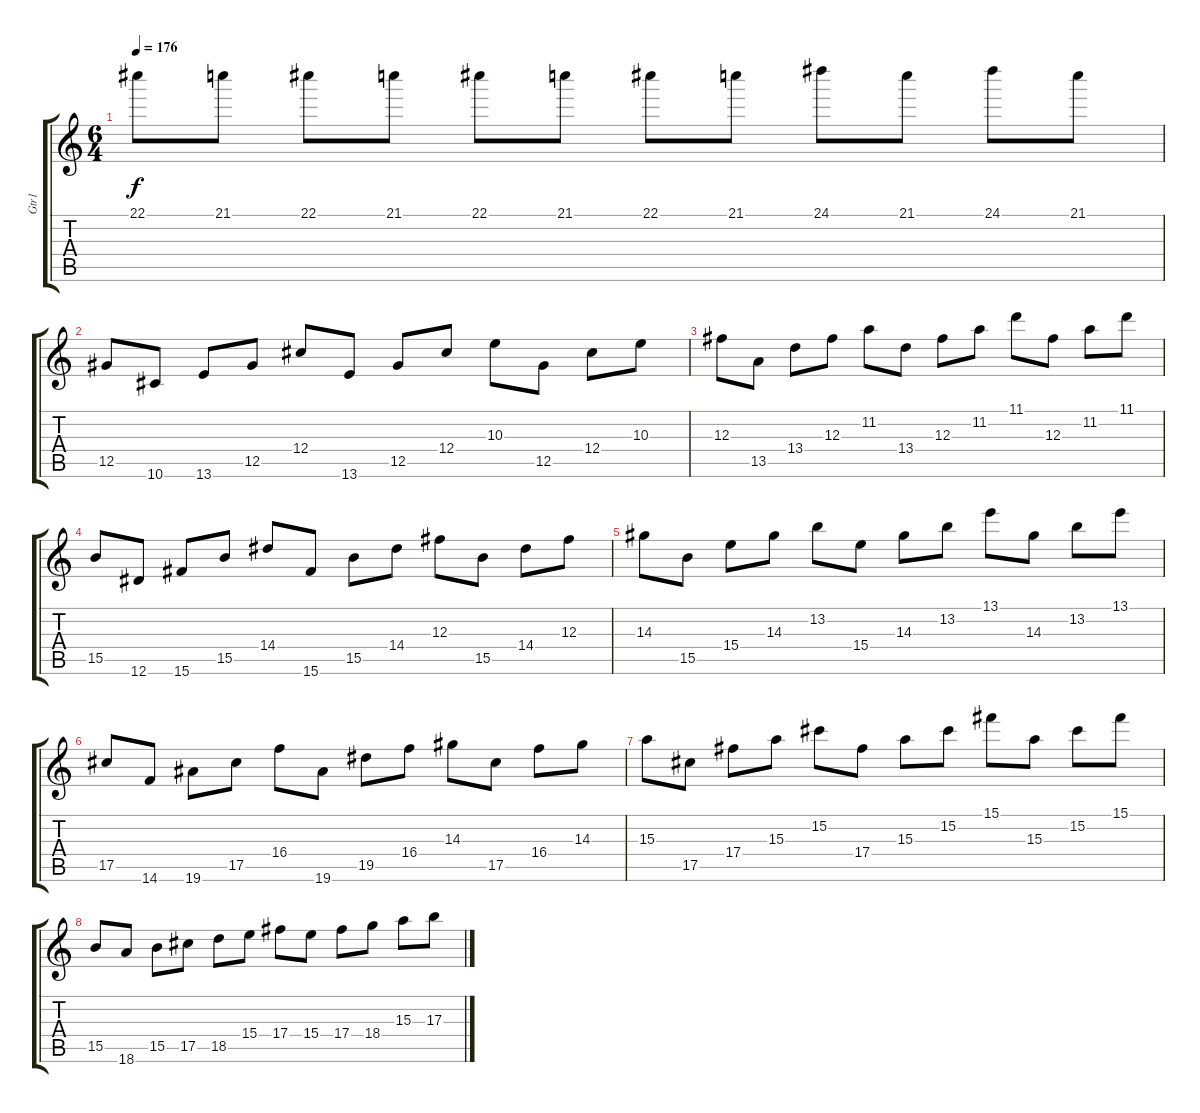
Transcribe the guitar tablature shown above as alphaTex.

\track ("Gtr1" "Gtr1") {instrument overdrivenguitar}
\staff {score tabs}
\tuning (Eb4 Bb3 Gb3 Db3 Ab2 Eb2) {hide}
\ts (6 4)
\tempo 176
\clef g2
\ks c
22.1.8{dy f} 21.1.8 22.1.8 21.1.8 22.1.8 21.1.8 22.1.8 21.1.8 24.1.8 21.1.8 24.1.8 21.1.8 |
12.5.8 10.6.8 13.6.8 12.5.8 12.4.8 13.6.8 12.5.8 12.4.8 10.3.8 12.5.8 12.4.8 10.3.8 |
12.3.8 13.5.8 13.4.8 12.3.8 11.2.8 13.4.8 12.3.8 11.2.8 11.1.8 12.3.8 11.2.8 11.1.8 |
15.5.8 12.6.8 15.6.8 15.5.8 14.4.8 15.6.8 15.5.8 14.4.8 12.3.8 15.5.8 14.4.8 12.3.8 |
14.3.8 15.5.8 15.4.8 14.3.8 13.2.8 15.4.8 14.3.8 13.2.8 13.1.8 14.3.8 13.2.8 13.1.8 |
17.5.8 14.6.8 19.6.8 17.5.8 16.4.8 19.6.8 19.5.8 16.4.8 14.3.8 17.5.8 16.4.8 14.3.8 |
15.3.8 17.5.8 17.4.8 15.3.8 15.2.8 17.4.8 15.3.8 15.2.8 15.1.8 15.3.8 15.2.8 15.1.8 |
15.5.8 18.6.8 15.5.8 17.5.8 18.5.8 15.4.8 17.4.8 15.4.8 17.4.8 18.4.8 15.3.8 17.3.8
